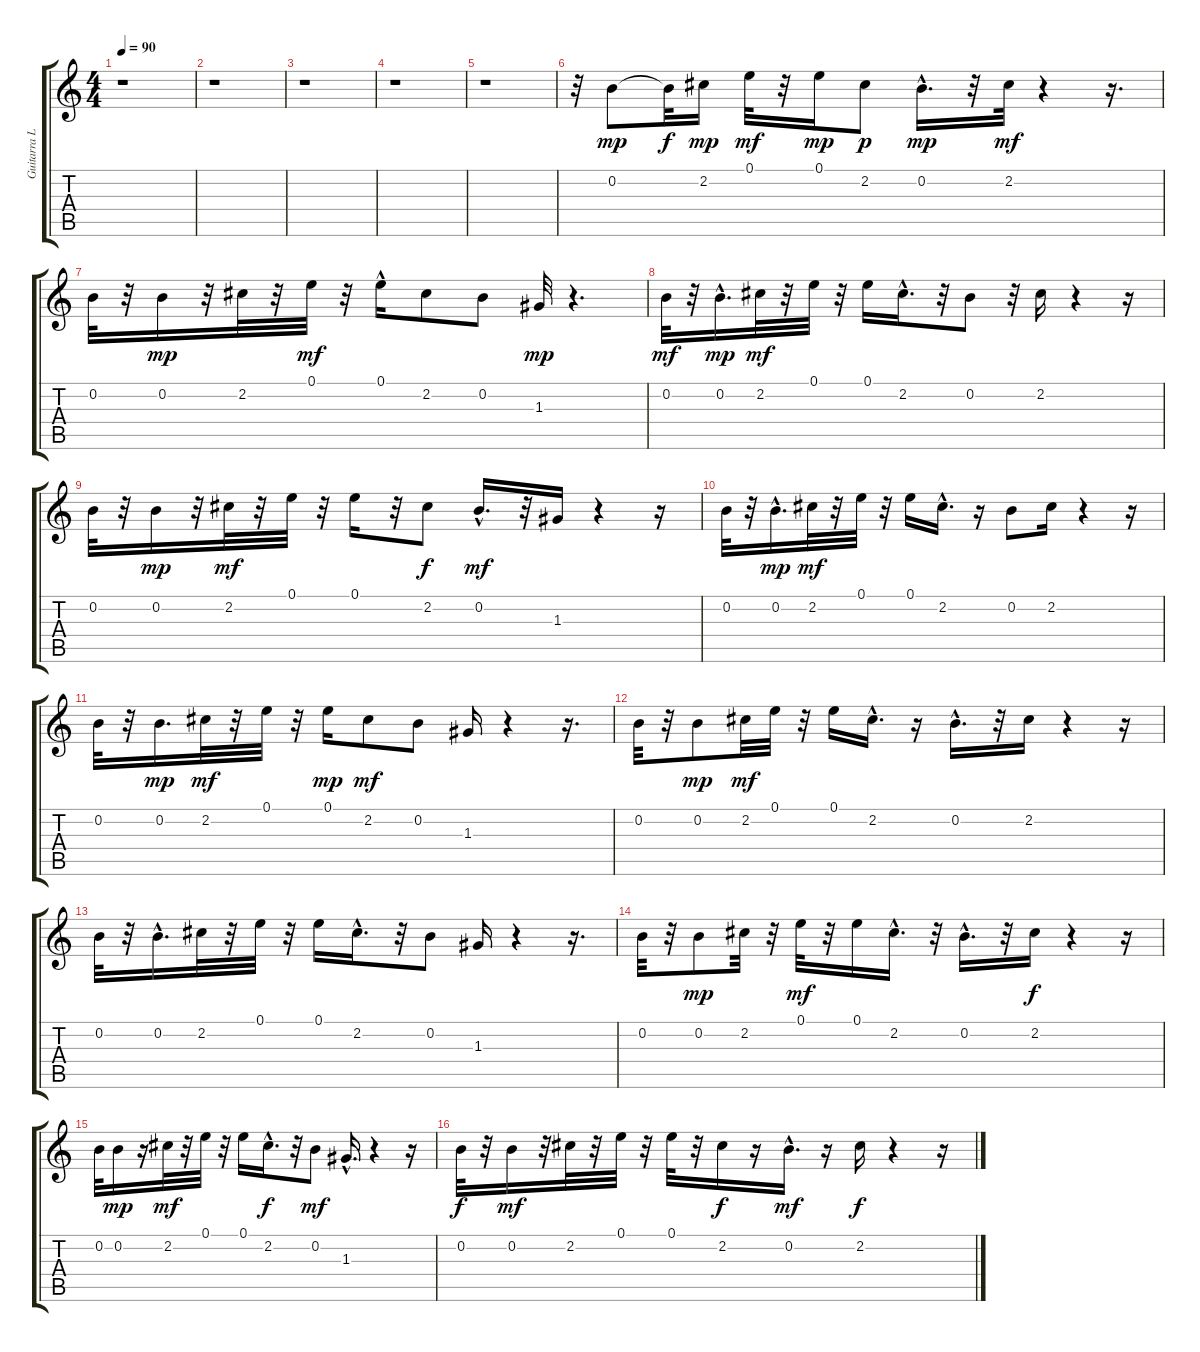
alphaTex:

\track ("Guitarra Limpia" "Guitarra L") {instrument electricguitarclean}
\staff {score tabs}
\tuning (E4 B3 G3 D3 A2 E2) {hide}
\ts (4 4)
\tempo 90
\clef g2
\ks c
r.1{dy mp} |
r.1 |
r.1 |
r.1 |
r.1 |
r.32 0.2.8{volume 6 instrument electricguitarclean} 0.2{t}.32{dy f} 2.2.16{dy mp} 0.1.32{dy mf} r.32 0.1.16{dy mp} 2.2.8{dy p} 0.2{hac}.16{d dy mp} r.32 2.2.32{dy mf} r.4 r.16{d} |
0.2.32 r.32 0.2.16{dy mp} r.32 2.2.32 r.32 0.1.32{dy mf} r.32 0.1{hac}.16 2.2.8 0.2.8 1.3.32{dy mp} r.4{d} |
0.2.32{dy mf} r.32 0.2{hac}.16{d dy mp} 2.2.32{dy mf} r.32 0.1.32 r.32 0.1.16 2.2{hac}.16{d} r.32 0.2.8 r.32 2.2.16 r.4 r.16 |
0.2.32 r.32 0.2.16{dy mp} r.32 2.2.32{dy mf} r.32 0.1.32 r.32 0.1.16 r.32 2.2.8{dy f} 0.2{hac}.16{d dy mf} r.32 1.3.16 r.4 r.16 |
0.2.32 r.32 0.2{hac}.16{d dy mp} 2.2.32{dy mf} r.32 0.1.32 r.32 0.1.16 2.2{hac}.16{d} r.16 0.2.8 2.2.16 r.4 r.16 |
0.2.32 r.32 0.2.16{d dy mp} 2.2.32{dy mf} r.32 0.1.32 r.32 0.1.16{dy mp} 2.2.8{dy mf} 0.2.8 1.3.16 r.4 r.16{d} |
0.2.32 r.32 0.2.8{dy mp} 2.2.32{dy mf} 0.1.32 r.32 0.1.16 2.2{hac}.16{d} r.16 0.2{hac}.16{d} r.32 2.2.16 r.4 r.16 |
0.2.32 r.32 0.2{hac}.16{d} 2.2.32 r.32 0.1.32 r.32 0.1.16 2.2{hac}.16{d} r.32 0.2.8 1.3.16 r.4 r.16{d} |
0.2.32 r.32 0.2.8{dy mp} 2.2.32 r.32 0.1.32{dy mf} r.32 0.1.16 2.2{hac}.16{d} r.32 0.2{hac}.16{d} r.32 2.2.16{dy f} r.4 r.16 |
0.2.32 0.2.16{dy mp} r.16 2.2.32{dy mf} r.32 0.1.32 r.32 0.1.16 2.2{hac}.16{d dy f} r.32 0.2.8{dy mf} 1.3{hac}.16{d} r.4 r.16 |
0.2.32{dy f} r.32 0.2.16{dy mf} r.32 2.2.32 r.32 0.1.32 r.32 0.1.32 r.32 2.2.16{dy f} r.16 0.2{hac}.16{d dy mf} r.16 2.2.16{dy f} r.4 r.16
